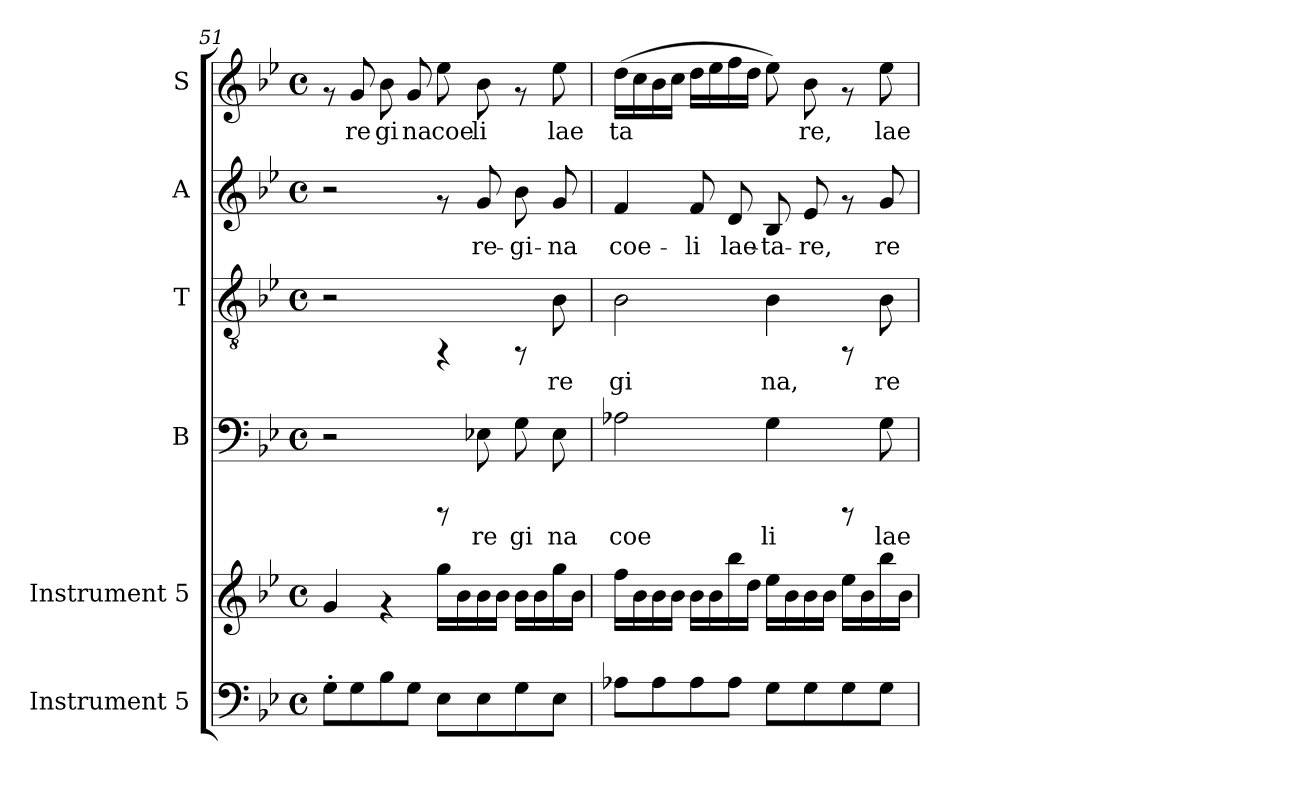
**kern	**kern	**kern	**text	**kern	**text	**kern	**text	**kern	**text
*part6	*part5	*part4	*part4	*part3	*part3	*part2	*part2	*part1	*part1
*staff6	*staff5	*staff4	*staff4	*staff3	*staff3	*staff2	*staff2	*staff1	*staff1
*I"Instrument 5	*I"Instrument 5	*I"B	*	*I"T	*	*I"A	*	*I"S	*
*	*	*I'B	*	*I'T	*	*I'A	*	*I'S	*
*clefF4	*clefG2	*clefF4	*	*clefGv2	*	*clefG2	*	*clefG2	*
*k[b-e-]	*k[b-e-]	*k[b-e-]	*	*k[b-e-]	*	*k[b-e-]	*	*k[b-e-]	*
*B-:	*B-:	*B-:	*	*B-:	*	*B-:	*	*B-:	*
*M4/4	*M4/4	*M4/4	*	*M4/4	*	*M4/4	*	*M4/4	*
*met(c)	*met(c)	*met(c)	*	*met(c)	*	*met(c)	*	*met(c)	*
=51	=51	=51	=51	=51	=51	=51	=51	=51	=51
8G'>\L	4g/	2r	.	2r	.	2r	.	8rf	.
!	!	!	!	!	!	!	!	!	!LO:LY:b:cj
8G\	.	.	.	.	.	.	.	8g/	re
!	!	!	!	!	!	!	!	!	!LO:LY:b:cj
8B-\	4rf	.	.	.	.	.	.	8b-\	gi
!	!	!	!	!	!	!	!	!	!LO:LY:b:cj
8G\J	.	.	.	.	.	.	.	8g/	na
!	!	!	!	!	!	!	!	!	!LO:LY:b:cj
8E-\L	16gg\L	8rCCC	.	4rFF	.	8rf	.	8ee-\	coe
.	16b-\	.	.	.	.	.	.	.	.
!	!	!	!LO:LY:b:cj	!	!	!	!LO:LY:b:cj	!	!LO:LY:b:cj
8E-\	16b-\	8E-X\	re	.	.	8g/	re-	8b-\	li
.	16b-\J	.	.	.	.	.	.	.	.
!	!	!	!LO:LY:b:cj	!	!	!	!LO:LY:b:cj	!	!
8G\	16b-\L	8G\	gi	8rFF	.	8b-\	-gi-	8rf	.
.	16b-\	.	.	.	.	.	.	.	.
!	!	!	!LO:LY:b:cj	!	!LO:LY:b:cj	!	!LO:LY:b:cj	!	!LO:LY:b:cj
8E-\J	16gg\	8E-\	na	8B-\	re	8g/	-na	8ee-\	lae
.	16b-\J	.	.	.	.	.	.	.	.
=52	=52	=52	=52	=52	=52	=52	=52	=52	=52
!	!	!	!LO:LY:b:cj	!	!LO:LY:b:cj	!	!LO:LY:b:cj	!	!LO:LY:b:cj
8A-X\L	16ff\L	2A-X\	coe	2B-\	gi	4f/	coe-	(>16dd\L	ta
!	!	!	!	!	!	!	!	!	!LO:LY:b:cj
.	16b-\	.	.	.	.	.	.	16cc\	.
!	!	!	!	!	!	!	!	!	!LO:LY:b:cj
8A-\	16b-\	.	.	.	.	.	.	16b-\	.
!	!	!	!	!	!	!	!	!	!LO:LY:b:cj
.	16b-\J	.	.	.	.	.	.	16cc\J	.
!	!	!	!	!	!	!	!LO:LY:b:cj	!	!LO:LY:b:cj
8A-\	16b-\L	.	.	.	.	8f/	-li	16dd\L	.
!	!	!	!	!	!	!	!	!	!LO:LY:b:cj
.	16b-\	.	.	.	.	.	.	16ee-\	.
!	!	!	!	!	!	!	!LO:LY:b:cj	!	!LO:LY:b:cj
8A-\J	16bb-\	.	.	.	.	8d/	lae-	16ff\	.
!	!	!	!	!	!	!	!	!	!LO:LY:b:cj
.	16dd\J	.	.	.	.	.	.	16dd\J	.
!	!	!	!LO:LY:b:cj	!	!LO:LY:b:cj	!	!LO:LY:b:cj	!	!LO:LY:b:cj
8G\L	16ee-\L	4G\	li	4B-\	na,	8B-/	-ta-	8ee-\)	.
.	16b-\	.	.	.	.	.	.	.	.
!	!	!	!	!	!	!	!LO:LY:b:cj	!	!LO:LY:b:cj
8G\	16b-\	.	.	.	.	8e-/	-re,	8b-\	re,
.	16b-\J	.	.	.	.	.	.	.	.
8G\	16ee-\L	8rCCC	.	8rFF	.	8rf	.	8rf	.
.	16b-\	.	.	.	.	.	.	.	.
!	!	!	!LO:LY:b:cj	!	!LO:LY:b:cj	!	!LO:LY:b:cj	!	!LO:LY:b:cj
8G\J	16bb-\	8G\	lae	8B-\	re	8g/	re-	8ee-\	lae
.	16b-\J	.	.	.	.	.	.	.	.
=	=	=	=	=	=	=	=	=	=
*-	*-	*-	*-	*-	*-	*-	*-	*-	*-
